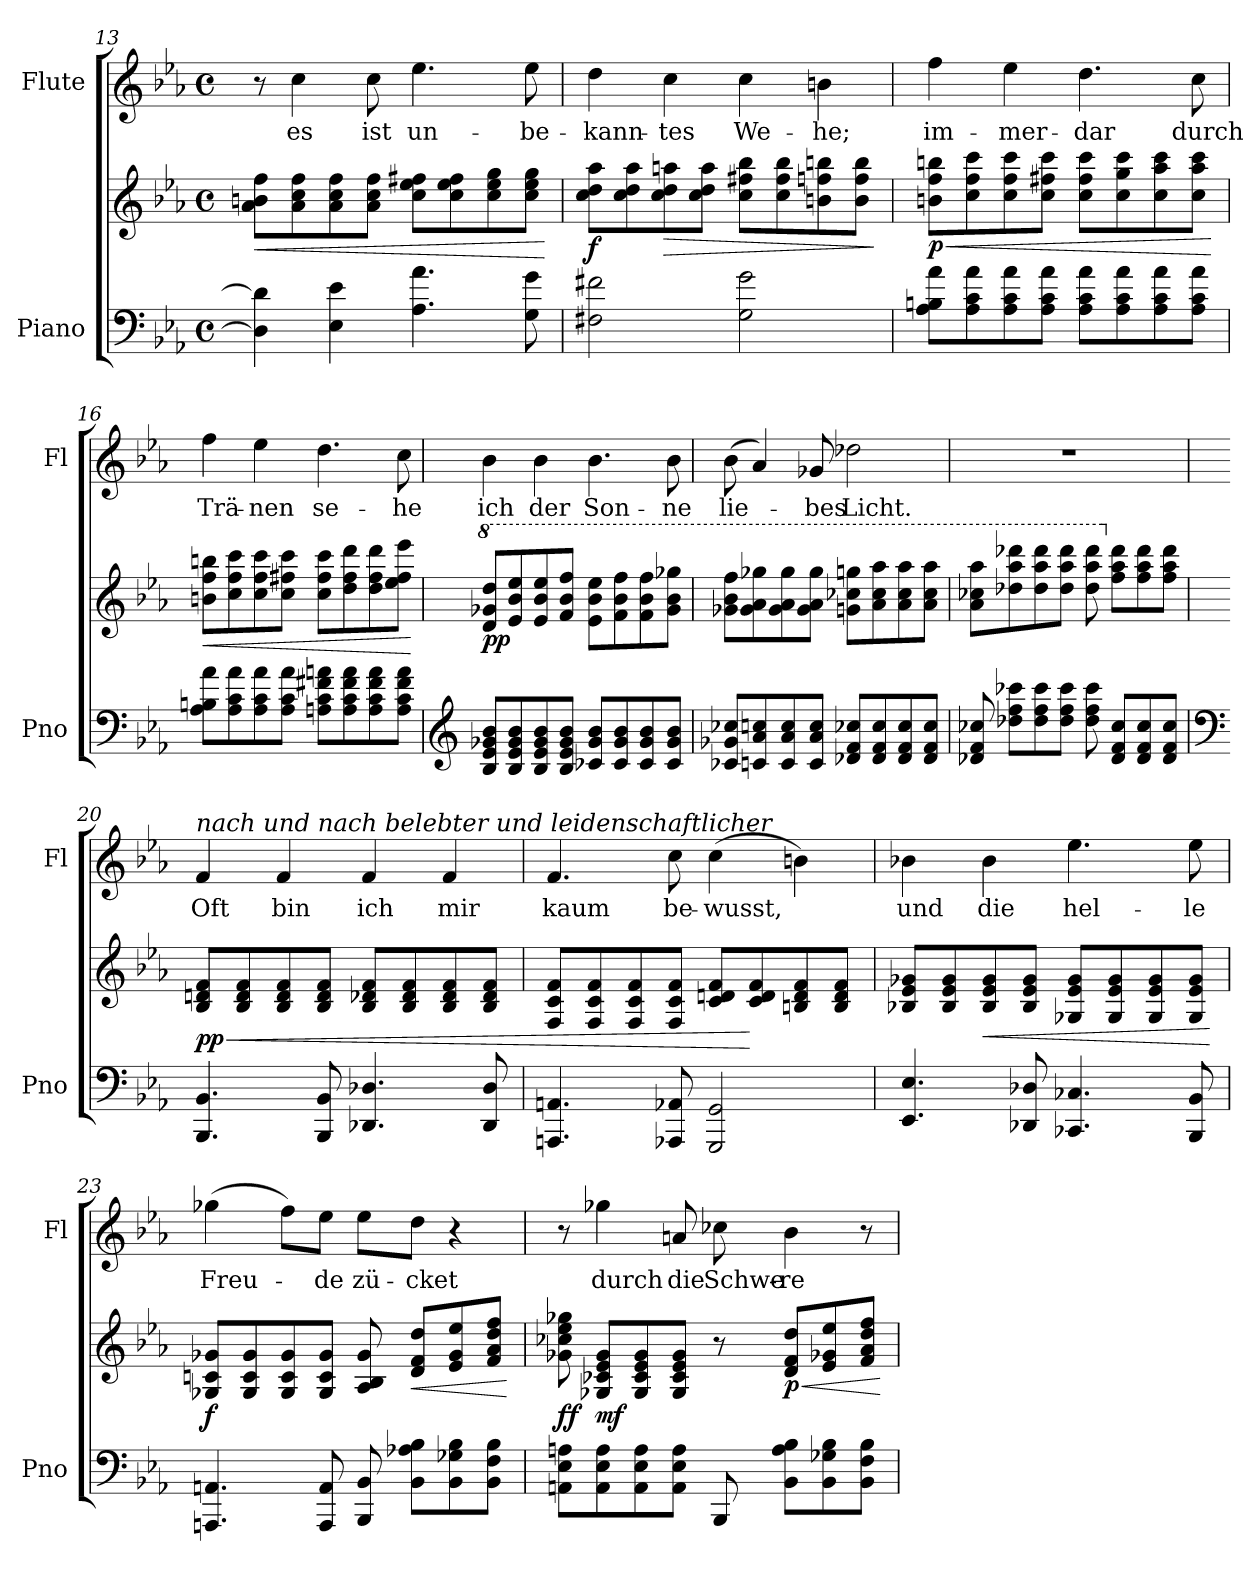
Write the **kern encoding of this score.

**kern	**kern	**dynam	**kern	**text
*part2	*part2	*part2	*part1	*part1
*staff3	*staff2	*staff2/3	*staff1	*staff1
*I"Piano	*	*	*I"Flute	*
*I'Pno	*	*	*I'Fl	*
*clefF4	*clefG2	*	*clefG2	*
*k[b-e-a-]	*k[b-e-a-]	*	*k[b-e-a-]	*
*M4/4	*M4/4	*	*M4/4	*
*met(c)	*met(c)	*	*met(c)	*
=13	=13	=13	=13	=13
!	!	!LO:HP:b	!	!
4D\] 4d\]	8a-\ 8bn\ 8ff\L	<	8r	.
!	!	!	!	!LO:LY:b
.	8a-\ 8cc\ 8ff\	.	4cc\	es
4E-\ 4e-\	8a-\ 8cc\ 8ff\	.	.	.
!	!	!	!	!LO:LY:b
.	8a-\ 8cc\ 8ff\J	.	8cc\	ist
!	!	!	!	!LO:LY:b
4.A-\ 4.a-\	8cc\ 8ee-\ 8ff#X\L	.	4.ee-\	un-
.	8cc\ 8ee-\ 8ff#\	.	.	.
.	8cc\ 8ee-\ 8gg\	.	.	.
!	!	!	!	!LO:LY:b
8G\ 8g\	8cc\ 8ee-\ 8gg\J	.	8ee-\	-be-
.	.	[	.	.
!!LO:LB:g=z
=14	=14	=14	=14	=14
!	!	!LO:DY:b	!	!LO:LY:b
2F#X\ 2f#X\	8cc\ 8dd\ 8aa-\L	f	4dd\	-kann-
.	8cc\ 8dd\ 8aa-\	.	.	.
!	!	!LO:HP:b	!	!LO:LY:b
.	8cc\ 8dd\ 8aan\	>	4cc\	-tes
.	8cc\ 8dd\ 8aa\J	.	.	.
!	!	!	!	!LO:LY:b
2G\ 2g\	8cc\ 8ff#X\ 8bb-\L	.	4cc\	We-
.	8cc\ 8ff#\ 8bb-\	.	.	.
!	!	!	!	!LO:LY:b
.	8bn\ 8ffn\ 8bbn\	.	4bn\	-he;
.	8b\ 8ff\ 8bb\J	.	.	.
.	.	]	.	.
=15	=15	=15	=15	=15
!	!	!LO:HP:b	!	!LO:LY:b
!	!	!LO:DY:n=1:b	!	!
8A-\ 8Bn\ 8a-\L	8bn\ 8ff\ 8bbn\L	< p	4ff\	im-
8A-\ 8c\ 8a-\	8cc\ 8ff\ 8ccc\	.	.	.
!	!	!	!	!LO:LY:b
8A-\ 8c\ 8a-\	8cc\ 8ff\ 8ccc\	.	4ee-\	-mer-
8A-\ 8c\ 8a-\J	8cc\ 8ff#X\ 8ccc\J	.	.	.
!	!	!	!	!LO:LY:b
8A-\ 8c\ 8a-\L	8cc\ 8ff#\ 8ccc\L	.	4.dd\	-dar
8A-\ 8c\ 8a-\	8cc\ 8gg\ 8ccc\	.	.	.
8A-\ 8c\ 8a-\	8cc\ 8aa-\ 8ccc\	.	.	.
!	!	!	!	!LO:LY:b
8A-\ 8c\ 8a-\J	8cc\ 8aa-\ 8ccc\J	.	8cc\	durch
.	.	[	.	.
=16	=16	=16	=16	=16
!	!	!LO:HP:b	!	!LO:LY:b
8A-\ 8Bn\ 8a-\L	8bn\ 8ff\ 8bbn\L	<	4ff\	Trä-
8A-\ 8c\ 8a-\	8cc\ 8ff\ 8ccc\	.	.	.
!	!	!	!	!LO:LY:b
8A-\ 8c\ 8a-\	8cc\ 8ff\ 8ccc\	.	4ee-\	-nen
8A-\ 8c\ 8a-\J	8cc\ 8ff#X\ 8ccc\J	.	.	.
!	!	!	!	!LO:LY:b
8An\ 8c\ 8f#X\ 8an\L	8cc\ 8ff#\ 8ccc\L	.	4.dd\	se-
8A\ 8c\ 8f#\ 8a\	8dd\ 8ff#\ 8ddd\	.	.	.
8A\ 8c\ 8f#\ 8a\	8dd\ 8ff#\ 8ddd\	.	.	.
!	!	!	!	!LO:LY:b
8A\ 8c\ 8f#\ 8a\J	8ee-\ 8ff#\ 8eee-\J	.	8cc\	-he
.	.	[	.	.
=17	=17	=17	=17	=17
*clefG2	*	*	*	*
*	*8va	*	*	*
!	!	!LO:DY:b	!	!LO:LY:b
8B-/ 8e-/ 8g-X/ 8b-/L	8dd/ 8gg-X/ 8ddd/L	pp	4b-\	ich
8B-/ 8e-/ 8g-/ 8b-/	8ee-/ 8bb-/ 8eee-/	.	.	.
!	!	!	!	!LO:LY:b
8B-/ 8e-/ 8g-/ 8b-/	8ee-/ 8bb-/ 8eee-/	.	4b-\	der
8B-/ 8e-/ 8g-/ 8b-/J	8ff/ 8bb-/ 8fff/J	.	.	.
!	!	!	!	!LO:LY:b
8c-X/ 8g-/ 8b-/L	8ee-\ 8bb-\ 8eee-\L	.	4.b-\	Son-
8c-/ 8g-/ 8b-/	8ff\ 8bb-\ 8fff\	.	.	.
8c-/ 8g-/ 8b-/	8ff\ 8bb-\ 8fff\	.	.	.
!	!	!	!	!LO:LY:b
8c-/ 8g-/ 8b-/J	8gg-\ 8bb-\ 8ggg-X\J	.	8b-\	-ne
!!LO:PB:g=z
=18	=18	=18	=18	=18
!	!	!	!	!LO:LY:b
8c-X/ 8g-X/ 8cc-X/L	8gg-X\ 8bb-\ 8fff\L	.	(8b-\	lie-
8cn/ 8a-/ 8ccn/	8gg-\ 8aa-\ 8ggg-X\	.	4a-/)	.
8c/ 8a-/ 8cc/	8gg-\ 8aa-\ 8ggg-\	.	.	.
!	!	!	!	!LO:LY:b
8c/ 8a-/ 8cc/J	8gg-\ 8aa-\ 8ggg-\J	.	8g-X/	-bes
!	!	!	!	!LO:LY:b
8d-X/ 8f/ 8cc-X/L	8ggn\ 8ccc-X\ 8gggn\L	.	2dd-X\	Licht.
8d-/ 8f/ 8cc-/	8aa-\ 8ccc-\ 8aaa-\	.	.	.
8d-/ 8f/ 8cc-/	8aa-\ 8ccc-\ 8aaa-\	.	.	.
8d-/ 8f/ 8cc-/J	8aa-\ 8ccc-\ 8aaa-\J	.	.	.
=19	=19	=19	=19	=19
8d-X/ 8f/ 8cc-X/	8aa-\ 8ccc-X\ 8aaa-\L	.	1r	.
8dd-X\ 8ff\ 8ccc-X\L	8ddd-X\ 8aaa-\ 8dddd-X\	.	.	.
8dd-\ 8ff\ 8ccc-\	8ddd-\ 8aaa-\ 8dddd-\	.	.	.
8dd-\ 8ff\ 8ccc-\J	8ddd-\ 8aaa-\ 8dddd-\J	.	.	.
8dd-\ 8ff\ 8ccc-\	8ddd-\ 8aaa-\ 8dddd-\	.	.	.
*	*X8va	*	*	*
8d-/ 8f/ 8cc-/L	8ff\ 8aa-\ 8ddd-\L	.	.	.
8d-/ 8f/ 8cc-/	8ff\ 8aa-\ 8ddd-\	.	.	.
8d-/ 8f/ 8cc-/J	8ff\ 8aa-\ 8ddd-\J	.	.	.
=20	=20	=20	=20	=20
*clefF4	*	*	*	*
!	!	!	!LO:TX:a:i:t=nach und nach belebter und leidenschaftlicher	!
!	!	!LO:HP:b	!	!LO:LY:b
!	!	!LO:DY:n=1:b	!	!
4.BBB-/ 4.BB-/	8B-/ 8dn/ 8f/L	< pp	4f/	Oft
.	8B-/ 8d/ 8f/	.	.	.
!	!	!	!	!LO:LY:b
.	8B-/ 8d/ 8f/	.	4f/	bin
8BBB-/ 8BB-/	8B-/ 8d/ 8f/J	.	.	.
!	!	!	!	!LO:LY:b
4.DD-X/ 4.D-X/	8B-/ 8d-X/ 8f/L	.	4f/	ich
.	8B-/ 8d-/ 8f/	.	.	.
!	!	!	!	!LO:LY:b
.	8B-/ 8d-/ 8f/	.	4f/	mir
8DD-/ 8D-/	8B-/ 8d-/ 8f/J	.	.	.
=21	=21	=21	=21	=21
!	!	!	!	!LO:LY:b
4.AAAn/ 4.AAn/	8F/ 8c/ 8f/L	.	4.f/	kaum
.	8F/ 8c/ 8f/	.	.	.
.	8F/ 8c/ 8f/	.	.	.
!	!	!	!	!LO:LY:b
8AAA-X/ 8AA-X/	8F/ 8c/ 8f/J	.	8cc\	be-
!	!	!	!	!LO:LY:b
2GGG/ 2GG/	8c/ 8dn/ 8f/L	.	(4cc\	-wusst,
.	8c/ 8d/ 8f/	[	.	.
.	8Bn/ 8d/ 8f/	.	4bn\)	.
.	8B/ 8d/ 8f/J	.	.	.
!!LO:LB:g=z
=22	=22	=22	=22	=22
!	!	!	!	!LO:LY:b
4.EE-/ 4.E-/	8B-X/ 8e-/ 8g-X/L	.	4b-X\	und
.	8B-/ 8e-/ 8g-/	.	.	.
!	!	!LO:HP:b	!	!LO:LY:b
.	8B-/ 8e-/ 8g-/	<	4b-\	die
8DD-X/ 8D-X/	8B-/ 8e-/ 8g-/J	.	.	.
!	!	!	!	!LO:LY:b
4.CC-X/ 4.C-X/	8G-X/ 8e-/ 8g-/L	.	4.ee-\	hel-
.	8G-/ 8e-/ 8g-/	.	.	.
.	8G-/ 8e-/ 8g-/	.	.	.
!	!	!	!	!LO:LY:b
8BBB-/ 8BB-/	8G-/ 8e-/ 8g-/J	.	8ee-\	-le
.	.	[	.	.
=23	=23	=23	=23	=23
!	!	!LO:DY:b	!	!LO:LY:b
4.AAAn/ 4.AAn/	8G-X/ 8cn/ 8g-X/L	f	(4gg-X\	Freu-
.	8G-/ 8c/ 8g-/	.	.	.
.	8G-/ 8c/ 8g-/	.	8ff\L)	.
!	!	!	!	!LO:LY:b
8AAA/ 8AA/	8G-/ 8c/ 8g-/J	.	8ee-\J	-de
!	!	!	!	!LO:LY:b
8BBB-/ 8BB-/	8A-/ 8B-/ 8g-/	.	8ee-\L	zü-
!	!	!LO:HP:b	!	!LO:LY:b
8BB-\ 8A-X\ 8B-\L	8d/ 8f/ 8dd/L	<	8dd\J	-cket
8BB-\ 8G-X\ 8B-\	8e-/ 8g-/ 8ee-/	.	4r	.
8BB-\ 8F\ 8B-\J	8f/ 8a-/ 8dd/ 8ff/J	.	.	.
.	.	[	.	.
=24	=24	=24	=24	=24
!	!	!LO:DY:b	!	!
8AAn\ 8E-\ 8An\L	8g-X\ 8cc-X\ 8ee-\ 8gg-X\	ff	8r	.
!	!	!LO:DY:b	!	!LO:LY:b
8AA\ 8E-\ 8A\	8G-X/ 8c-X/ 8e-/ 8g-/L	mf	4gg-X\	durch
8AA\ 8E-\ 8A\	8G-/ 8c-/ 8e-/ 8g-/	.	.	.
!	!	!	!	!LO:LY:b
8AA\ 8E-\ 8A\J	8G-/ 8c-/ 8e-/ 8g-/J	.	8an/	die
!	!	!	!	!LO:LY:b
8BBB-/	8r	.	8cc-X\	Schwe-
!	!	!LO:HP:b	!	!LO:LY:b
!	!	!LO:DY:n=1:b	!	!
8BB-\ 8A\ 8B-\L	8d/ 8f/ 8dd/L	< p	4b-\	-re
8BB-\ 8G-X\ 8B-\	8e-/ 8g-X/ 8ee-/	.	.	.
8BB-\ 8F\ 8B-\J	8f/ 8a-/ 8dd/ 8ff/J	.	8r	.
.	.	[	.	.
=	=	=	=	=
*-	*-	*-	*-	*-
